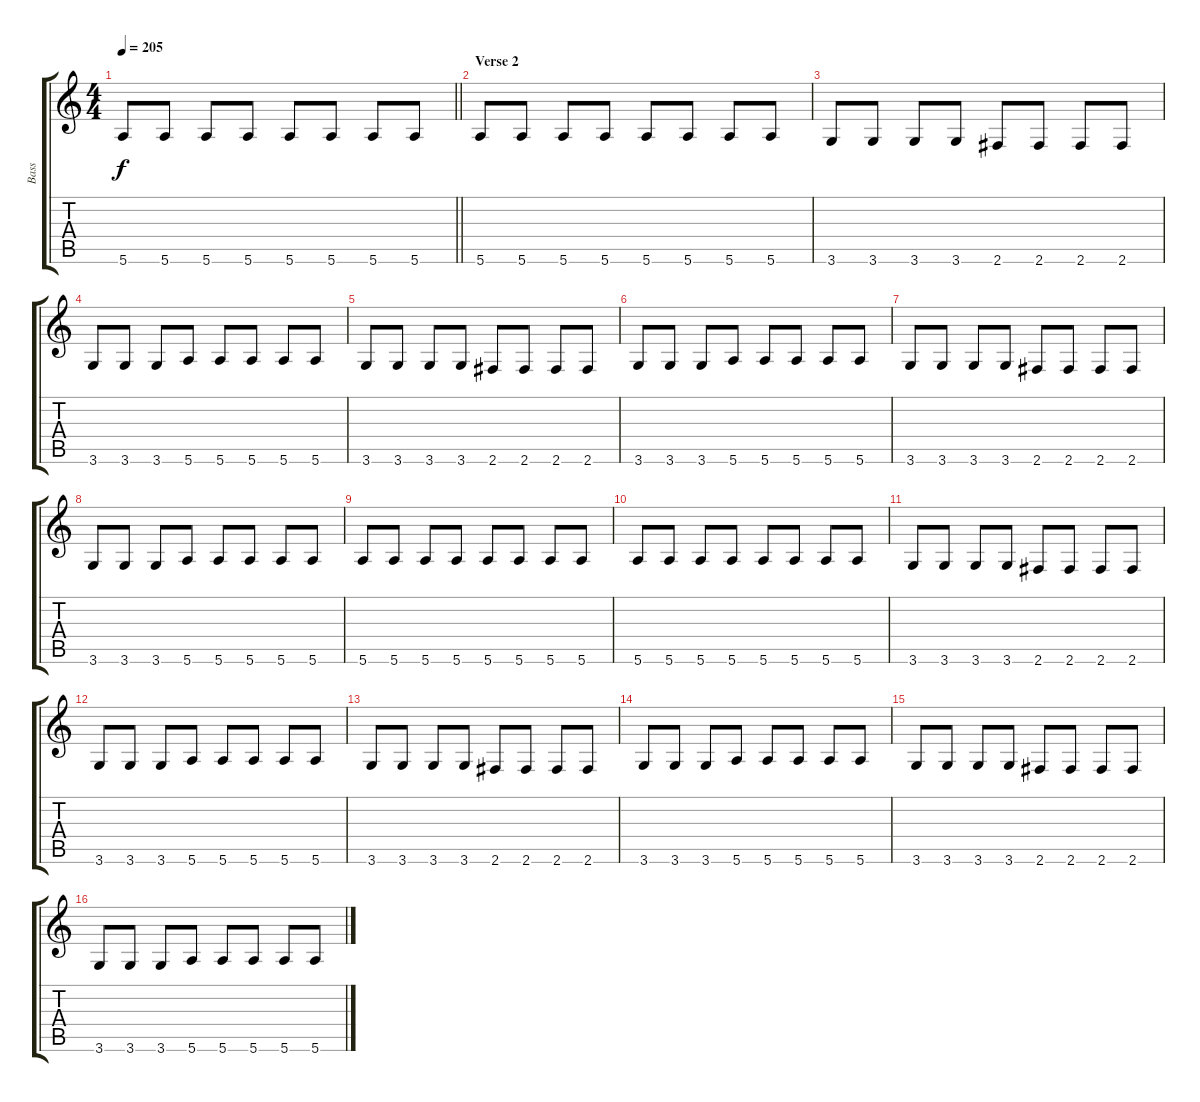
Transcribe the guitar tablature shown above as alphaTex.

\track ("Bass" "Bass") {instrument electricbassfinger}
\staff {score tabs}
\tuning (E4 B3 G3 D3 A2 E2) {hide}
\ts (4 4)
\tempo 205
\clef g2
\barLineRight lightlight
\ks c
5.6.8{dy f} 5.6.8 5.6.8 5.6.8 5.6.8 5.6.8 5.6.8 5.6.8 |
\section ("" "Verse 2")
5.6.8 5.6.8 5.6.8 5.6.8 5.6.8 5.6.8 5.6.8 5.6.8 |
3.6.8 3.6.8 3.6.8 3.6.8 2.6.8 2.6.8 2.6.8 2.6.8 |
3.6.8 3.6.8 3.6.8 5.6.8 5.6.8 5.6.8 5.6.8 5.6.8 |
3.6.8 3.6.8 3.6.8 3.6.8 2.6.8 2.6.8 2.6.8 2.6.8 |
3.6.8 3.6.8 3.6.8 5.6.8 5.6.8 5.6.8 5.6.8 5.6.8 |
3.6.8 3.6.8 3.6.8 3.6.8 2.6.8 2.6.8 2.6.8 2.6.8 |
3.6.8 3.6.8 3.6.8 5.6.8 5.6.8 5.6.8 5.6.8 5.6.8 |
5.6.8 5.6.8 5.6.8 5.6.8 5.6.8 5.6.8 5.6.8 5.6.8 |
5.6.8 5.6.8 5.6.8 5.6.8 5.6.8 5.6.8 5.6.8 5.6.8 |
3.6.8 3.6.8 3.6.8 3.6.8 2.6.8 2.6.8 2.6.8 2.6.8 |
3.6.8 3.6.8 3.6.8 5.6.8 5.6.8 5.6.8 5.6.8 5.6.8 |
3.6.8 3.6.8 3.6.8 3.6.8 2.6.8 2.6.8 2.6.8 2.6.8 |
3.6.8 3.6.8 3.6.8 5.6.8 5.6.8 5.6.8 5.6.8 5.6.8 |
3.6.8 3.6.8 3.6.8 3.6.8 2.6.8 2.6.8 2.6.8 2.6.8 |
3.6.8 3.6.8 3.6.8 5.6.8 5.6.8 5.6.8 5.6.8 5.6.8
